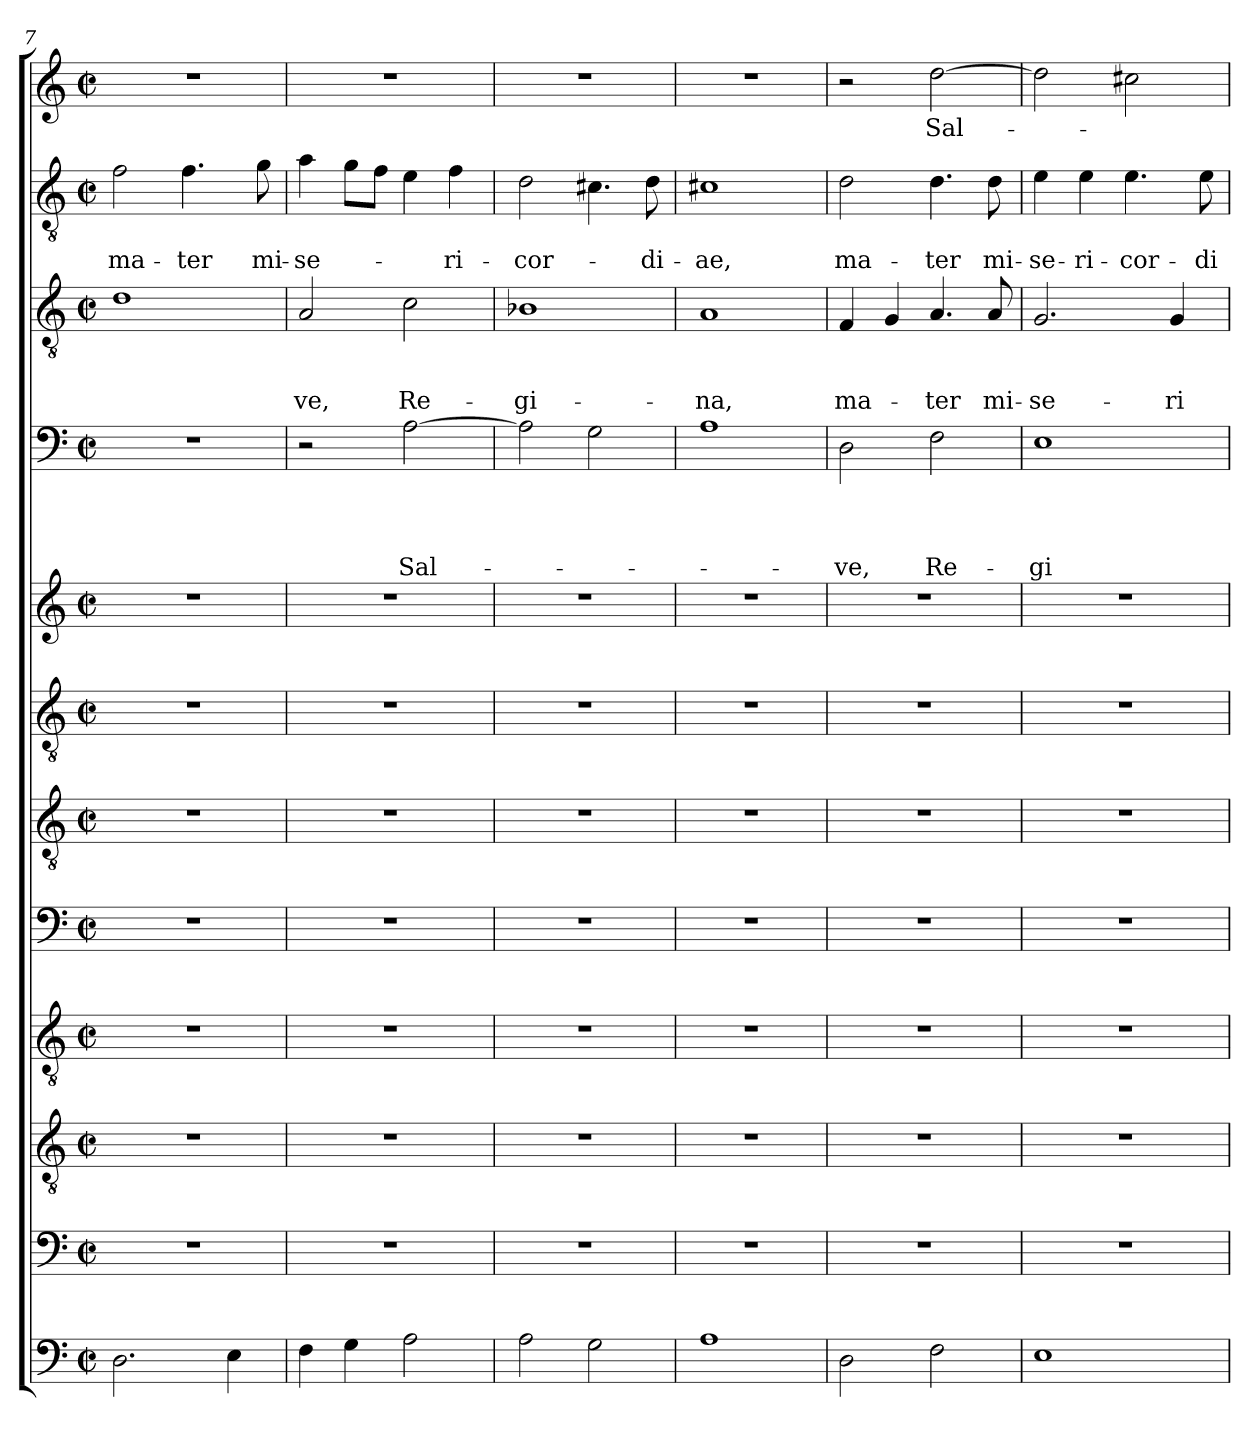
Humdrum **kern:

**kern	**kern	**kern	**kern	**kern	**kern	**kern	**kern	**kern	**text	**text	**text	**text	**kern	**text	**text	**text	**kern	**text	**text	**kern	**text
*part12	*part11	*part10	*part9	*part8	*part7	*part6	*part5	*part4	*part4	*part4	*part4	*part4	*part3	*part3	*part3	*part3	*part2	*part2	*part2	*part1	*part1
*staff12	*staff11	*staff10	*staff9	*staff8	*staff7	*staff6	*staff5	*staff4	*staff4	*staff4	*staff4	*staff4	*staff3	*staff3	*staff3	*staff3	*staff2	*staff2	*staff2	*staff1	*staff1
*clefF4	*clefF4	*clefGv2	*clefGv2	*clefF4	*clefGv2	*clefGv2	*clefG2	*clefF4	*	*	*	*	*clefGv2	*	*	*	*clefGv2	*	*	*clefG2	*
*k[]	*k[]	*k[]	*k[]	*k[]	*k[]	*k[]	*k[]	*k[]	*	*	*	*	*k[]	*	*	*	*k[]	*	*	*k[]	*
*C:	*C:	*C:	*C:	*C:	*C:	*C:	*C:	*C:	*	*	*	*	*C:	*	*	*	*C:	*	*	*C:	*
*M2/2	*M2/2	*M2/2	*M2/2	*M2/2	*M2/2	*M2/2	*M2/2	*M2/2	*	*	*	*	*M2/2	*	*	*	*M2/2	*	*	*M2/2	*
*met(c|)	*met(c|)	*met(c|)	*met(c|)	*met(c|)	*met(c|)	*met(c|)	*met(c|)	*met(c|)	*	*	*	*	*met(c|)	*	*	*	*met(c|)	*	*	*met(c|)	*
=7	=7	=7	=7	=7	=7	=7	=7	=7	=7	=7	=7	=7	=7	=7	=7	=7	=7	=7	=7	=7	=7
2.D\	1r	1r	1r	1r	1r	1r	1r	1r	.	.	.	.	1d	.	.	.	2f\	.	ma-	1r	.
.	.	.	.	.	.	.	.	.	.	.	.	.	.	.	.	.	4.f\	.	-ter	.	.
4E\	.	.	.	.	.	.	.	.	.	.	.	.	.	.	.	.	.	.	.	.	.
.	.	.	.	.	.	.	.	.	.	.	.	.	.	.	.	.	8g\	.	mi-	.	.
=8	=8	=8	=8	=8	=8	=8	=8	=8	=8	=8	=8	=8	=8	=8	=8	=8	=8	=8	=8	=8	=8
4F\	1r	1r	1r	1r	1r	1r	1r	2r	.	.	.	.	2A/	.	.	-ve,	4a\	.	-se-	1r	.
4G\	.	.	.	.	.	.	.	.	.	.	.	.	.	.	.	.	8g\L	.	.	.	.
.	.	.	.	.	.	.	.	.	.	.	.	.	.	.	.	.	8f\J	.	.	.	.
2A\	.	.	.	.	.	.	.	[2A\	.	.	.	Sal-	2c\	.	.	Re-	4e\	.	.	.	.
.	.	.	.	.	.	.	.	.	.	.	.	.	.	.	.	.	4f\	.	-ri-	.	.
=9	=9	=9	=9	=9	=9	=9	=9	=9	=9	=9	=9	=9	=9	=9	=9	=9	=9	=9	=9	=9	=9
2A\	1r	1r	1r	1r	1r	1r	1r	2A\]	.	.	.	.	1B-X	.	.	-gi-	2d\	.	-cor-	1r	.
2G\	.	.	.	.	.	.	.	2G\	.	.	.	.	.	.	.	.	4.c#X\	.	.	.	.
.	.	.	.	.	.	.	.	.	.	.	.	.	.	.	.	.	8d\	.	-di-	.	.
!!LO:LB:g=z
=10	=10	=10	=10	=10	=10	=10	=10	=10	=10	=10	=10	=10	=10	=10	=10	=10	=10	=10	=10	=10	=10
1A	1r	1r	1r	1r	1r	1r	1r	1A	.	.	.	.	1A	.	.	-na,	1c#X	.	-ae,	1r	.
=11	=11	=11	=11	=11	=11	=11	=11	=11	=11	=11	=11	=11	=11	=11	=11	=11	=11	=11	=11	=11	=11
2D\	1r	1r	1r	1r	1r	1r	1r	2D\	.	.	.	-ve,	4F/	.	.	ma-	2d\	.	ma-	2r	.
.	.	.	.	.	.	.	.	.	.	.	.	.	4G/	.	.	.	.	.	.	.	.
2F\	.	.	.	.	.	.	.	2F\	.	.	.	Re-	4.A/	.	.	-ter	4.d\	.	-ter	[2dd\	Sal-
.	.	.	.	.	.	.	.	.	.	.	.	.	8A/	.	.	mi-	8d\	.	mi-	.	.
=12	=12	=12	=12	=12	=12	=12	=12	=12	=12	=12	=12	=12	=12	=12	=12	=12	=12	=12	=12	=12	=12
1E	1r	1r	1r	1r	1r	1r	1r	1E	.	.	.	-gi-	2.G/	.	.	-se-	4e\	.	-se-	2dd\]	.
.	.	.	.	.	.	.	.	.	.	.	.	.	.	.	.	.	4e\	.	-ri-	.	.
.	.	.	.	.	.	.	.	.	.	.	.	.	.	.	.	.	4.e\	.	-cor-	2cc#X\	.
.	.	.	.	.	.	.	.	.	.	.	.	.	4G/	.	.	-ri-	.	.	.	.	.
.	.	.	.	.	.	.	.	.	.	.	.	.	.	.	.	.	8e\	.	-di-	.	.
=	=	=	=	=	=	=	=	=	=	=	=	=	=	=	=	=	=	=	=	=	=
*-	*-	*-	*-	*-	*-	*-	*-	*-	*-	*-	*-	*-	*-	*-	*-	*-	*-	*-	*-	*-	*-
